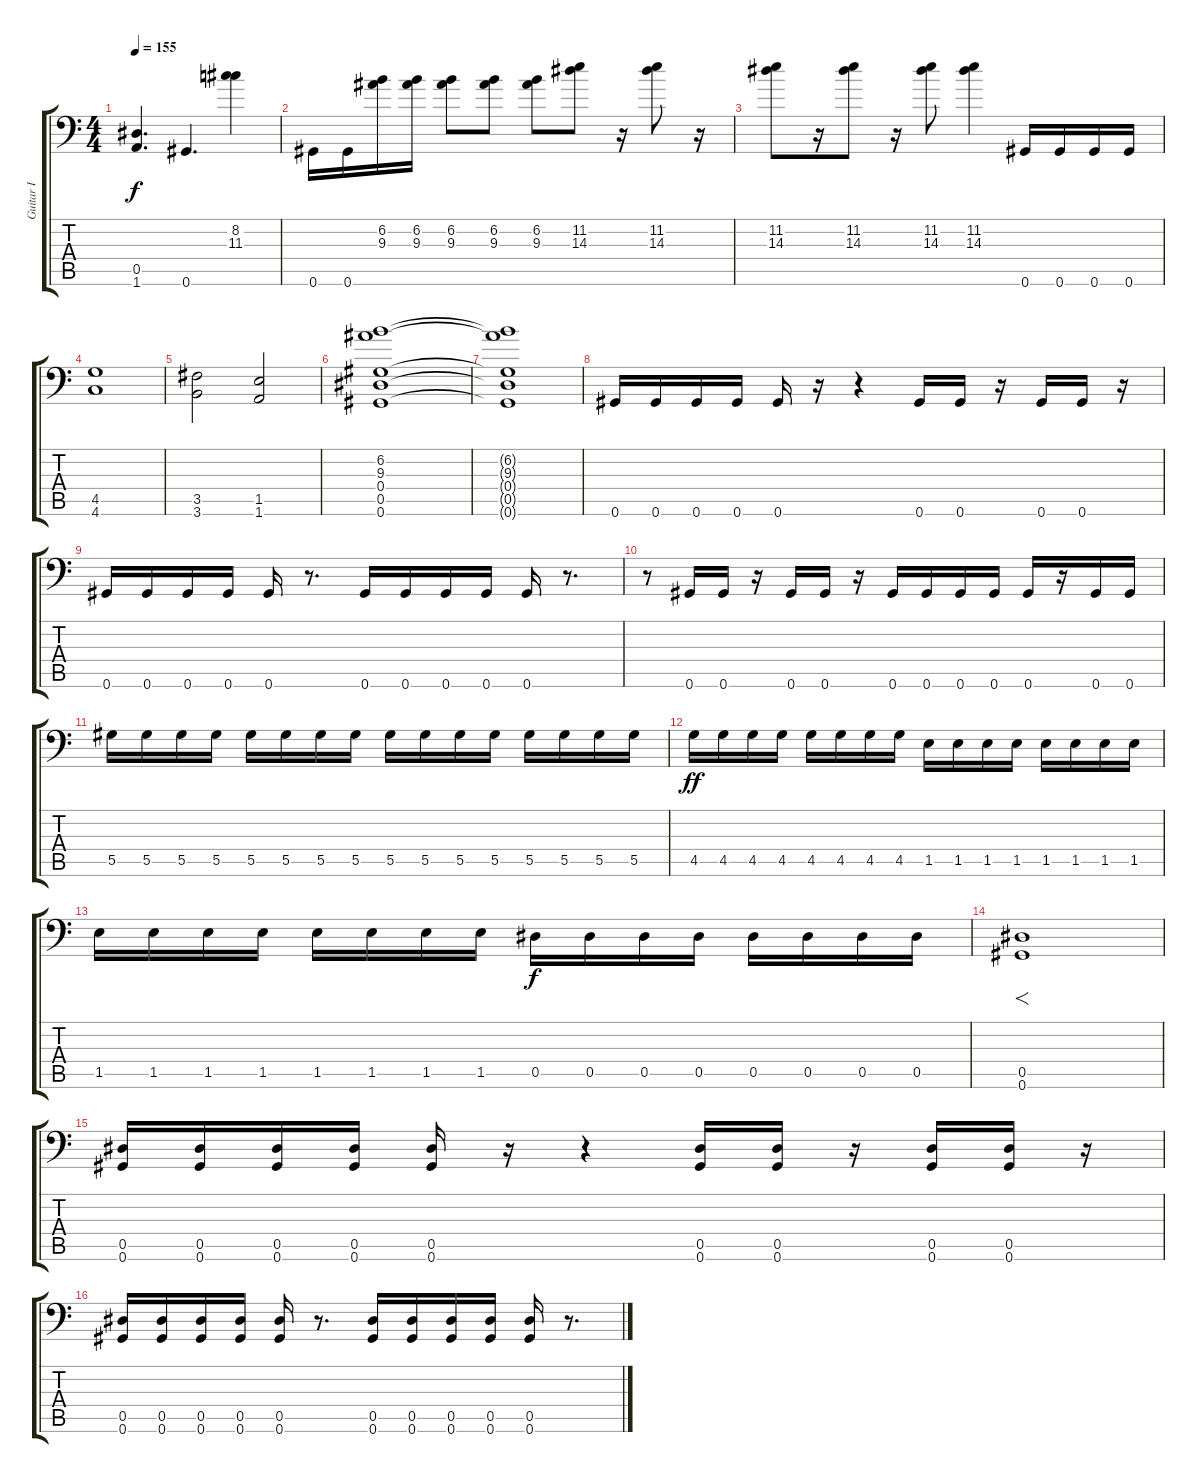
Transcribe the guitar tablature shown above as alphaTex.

\track ("Guitar I" "Guitar I") {instrument distortionguitar}
\staff {score tabs}
\tuning (Bb3 F3 Db3 Ab2 Eb2 Ab1) {hide}
\ts (4 4)
\tempo 155
\clef f4
\ks c
(0.5 1.6).4{d dy f} 0.6.4{d} (8.2 11.3).4 |
0.6.16 0.6.16 (6.2 9.3).16 (6.2 9.3).16 (6.2 9.3).8 (6.2 9.3).8 (6.2 9.3).8 (11.2 14.3).8 r.16 (11.2 14.3).8 r.16 |
(11.2 14.3).8 r.16 (11.2 14.3).8 r.16 (11.2 14.3).8 (11.2 14.3).4 0.6.16 0.6.16 0.6.16 0.6.16 |
(4.5 4.6).1 |
(3.5 3.6).2 (1.5 1.6).2 |
(6.2 9.3 0.4 0.5 0.6).1 |
(6.2{t} 9.3{t} 0.4{t} 0.5{t} 0.6{t}).1 |
0.6.16 0.6.16 0.6.16 0.6.16 0.6.16 r.16 r.4 0.6.16 0.6.16 r.16 0.6.16 0.6.16 r.16 |
0.6.16 0.6.16 0.6.16 0.6.16 0.6.16 r.8{d} 0.6.16 0.6.16 0.6.16 0.6.16 0.6.16 r.8{d} |
r.8 0.6.16 0.6.16 r.16 0.6.16 0.6.16 r.16 0.6.16 0.6.16 0.6.16 0.6.16 0.6.16 r.16 0.6.16 0.6.16 |
5.5.16 5.5.16 5.5.16 5.5.16 5.5.16 5.5.16 5.5.16 5.5.16 5.5.16 5.5.16 5.5.16 5.5.16 5.5.16 5.5.16 5.5.16 5.5.16 |
4.5.16{dy ff} 4.5.16 4.5.16 4.5.16 4.5.16 4.5.16 4.5.16 4.5.16 1.5.16 1.5.16 1.5.16 1.5.16 1.5.16 1.5.16 1.5.16 1.5.16 |
1.5.16 1.5.16 1.5.16 1.5.16 1.5.16 1.5.16 1.5.16 1.5.16 0.5.16{dy f} 0.5.16 0.5.16 0.5.16 0.5.16 0.5.16 0.5.16 0.5.16 |
(0.5 0.6).1{f} |
(0.5 0.6).16 (0.5 0.6).16 (0.5 0.6).16 (0.5 0.6).16 (0.5 0.6).16 r.16 r.4 (0.5 0.6).16 (0.5 0.6).16 r.16 (0.5 0.6).16 (0.5 0.6).16 r.16 |
(0.5 0.6).16 (0.5 0.6).16 (0.5 0.6).16 (0.5 0.6).16 (0.5 0.6).16 r.8{d} (0.5 0.6).16 (0.5 0.6).16 (0.5 0.6).16 (0.5 0.6).16 (0.5 0.6).16 r.8{d}
